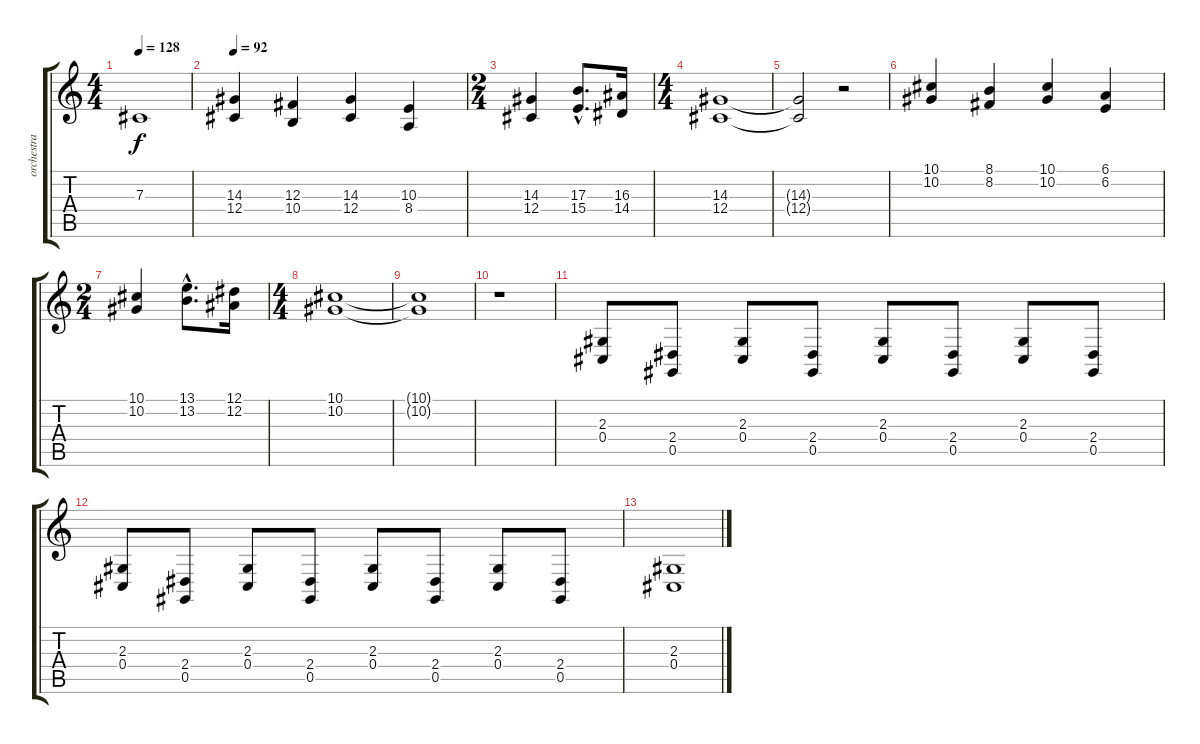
\track ("orchestra" "orchestra") {instrument stringensemble1}
\staff {score tabs}
\tuning (Eb4 Bb3 Gb3 Db3 Ab2 Eb2) {hide}
\ts (4 4)
\tempo 128
\clef g2
\ks c
7.3.1{dy f} |
\tempo 92
(14.3 12.4).4 (12.3 10.4).4 (14.3 12.4).4 (10.3 8.4).4 |
\ts (2 4)
(14.3 12.4).4 (17.3{hac} 15.4{hac}).8{d} (16.3 14.4).16 |
\ts (4 4)
(14.3 12.4).1 |
(14.3{t} 12.4{t}).2 r.2 |
(10.1 10.2).4 (8.1 8.2).4 (10.1 10.2).4 (6.1 6.2).4 |
\ts (2 4)
(10.1 10.2).4 (13.1{hac} 13.2{hac}).8{d} (12.1 12.2).16 |
\ts (4 4)
(10.1 10.2).1 |
(10.1{t} 10.2{t}).1 |
r.1 |
(2.3 0.4).8 (2.4 0.5).8 (2.3 0.4).8 (2.4 0.5).8 (2.3 0.4).8 (2.4 0.5).8 (2.3 0.4).8 (2.4 0.5).8 |
(2.3 0.4).8 (2.4 0.5).8 (2.3 0.4).8 (2.4 0.5).8 (2.3 0.4).8 (2.4 0.5).8 (2.3 0.4).8 (2.4 0.5).8 |
(2.3 0.4).1
